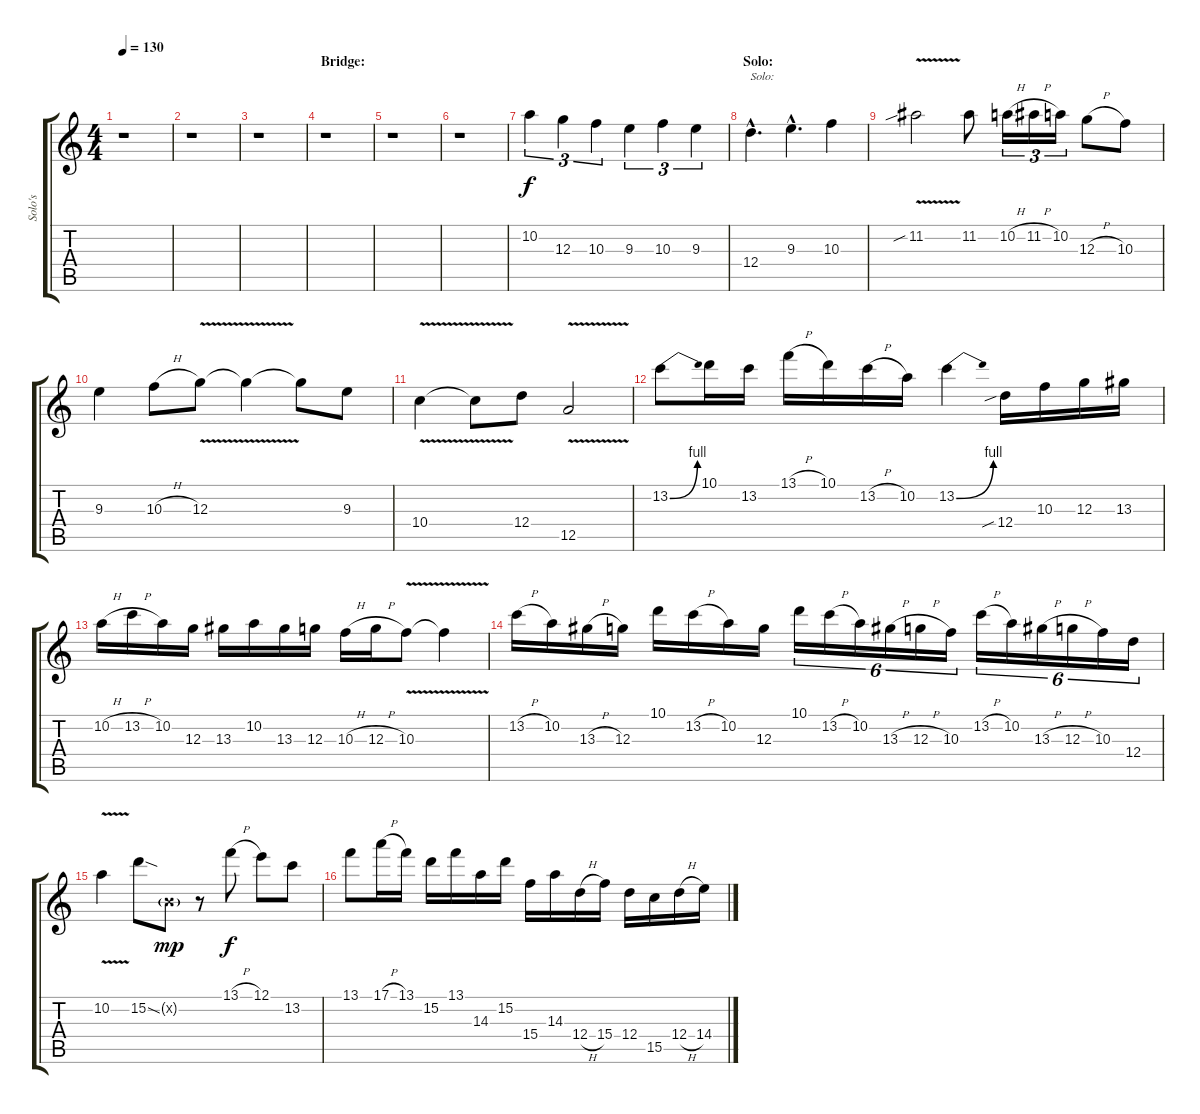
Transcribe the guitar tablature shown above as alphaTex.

\track ("Solo's" "Solo's") {instrument distortionguitar}
\staff {score tabs}
\tuning (E4 B3 G3 D3 A2 E2) {hide}
\ts (4 4)
\tempo 130
\clef g2
\ks c
r.1{dy f} |
r.1 |
r.1 |
\section ("" "Bridge:")
r.1 |
r.1 |
r.1 |
10.2.4{tu (3 2)} 12.3.4{tu (3 2)} 10.3.4{tu (3 2)} 9.3.4{tu (3 2)} 10.3.4{tu (3 2)} 9.3.4{tu (3 2)} |
\section ("" "Solo:")
12.4{hac}.4{d txt "Solo:"} 9.3{hac}.4{d} 10.3.4 |
11.2{v sib}.2 11.2.8 10.2{h}.16{tu (3 2)} 11.2{h}.16{tu (3 2)} 10.2.16{tu (3 2)} 12.3{h}.8 10.3.8 |
9.3.4 10.3{h}.8 12.3{v}.8 12.3{t}.4 12.3{t}.8 9.3.8 |
10.4{v}.4 10.4{t}.8 12.4.8 12.5{v}.2 |
13.2{be (bend 0 0 60 4)}.8 10.1.16 13.2.16 13.1{h}.16 10.1.16 13.2{h}.16 10.2.16 13.2{be (bend 0 0 60 4)}.4 12.4{sib}.16 10.3.16 12.3.16 13.3.16 |
10.2{h}.16 13.2{h}.16 10.2.16 12.3.16 13.3.16 10.2.16 13.3.16 12.3.16 10.3{h}.16 12.3{h}.16 10.3{v}.8 10.3{t}.4 |
13.2{h}.16 10.2.16 13.3{h}.16 12.3.16 10.1.16 13.2{h}.16 10.2.16 12.3.16 10.1.16{tu (6 4)} 13.2{h}.16{tu (6 4)} 10.2.16{tu (6 4)} 13.3{h}.16{tu (6 4)} 12.3{h}.16{tu (6 4)} 10.3.16{tu (6 4)} 13.2{h}.16{tu (6 4)} 10.2.16{tu (6 4)} 13.3{h}.16{tu (6 4)} 12.3{h}.16{tu (6 4)} 10.3.16{tu (6 4)} 12.4.16{tu (6 4)} |
10.2{v}.4 15.2{sod}.8 0.2{g x}.8{dy mp} r.8 13.1{h}.8{dy f} 12.1.8 13.2.8 |
13.1.8 17.1{h}.16 13.1.16 15.2.16 13.1.16 14.3.16 15.2.16 15.4.16 14.3.16 12.4{h}.16 15.4.16 12.4.16 15.5.16 12.4{h}.16 14.4.16
